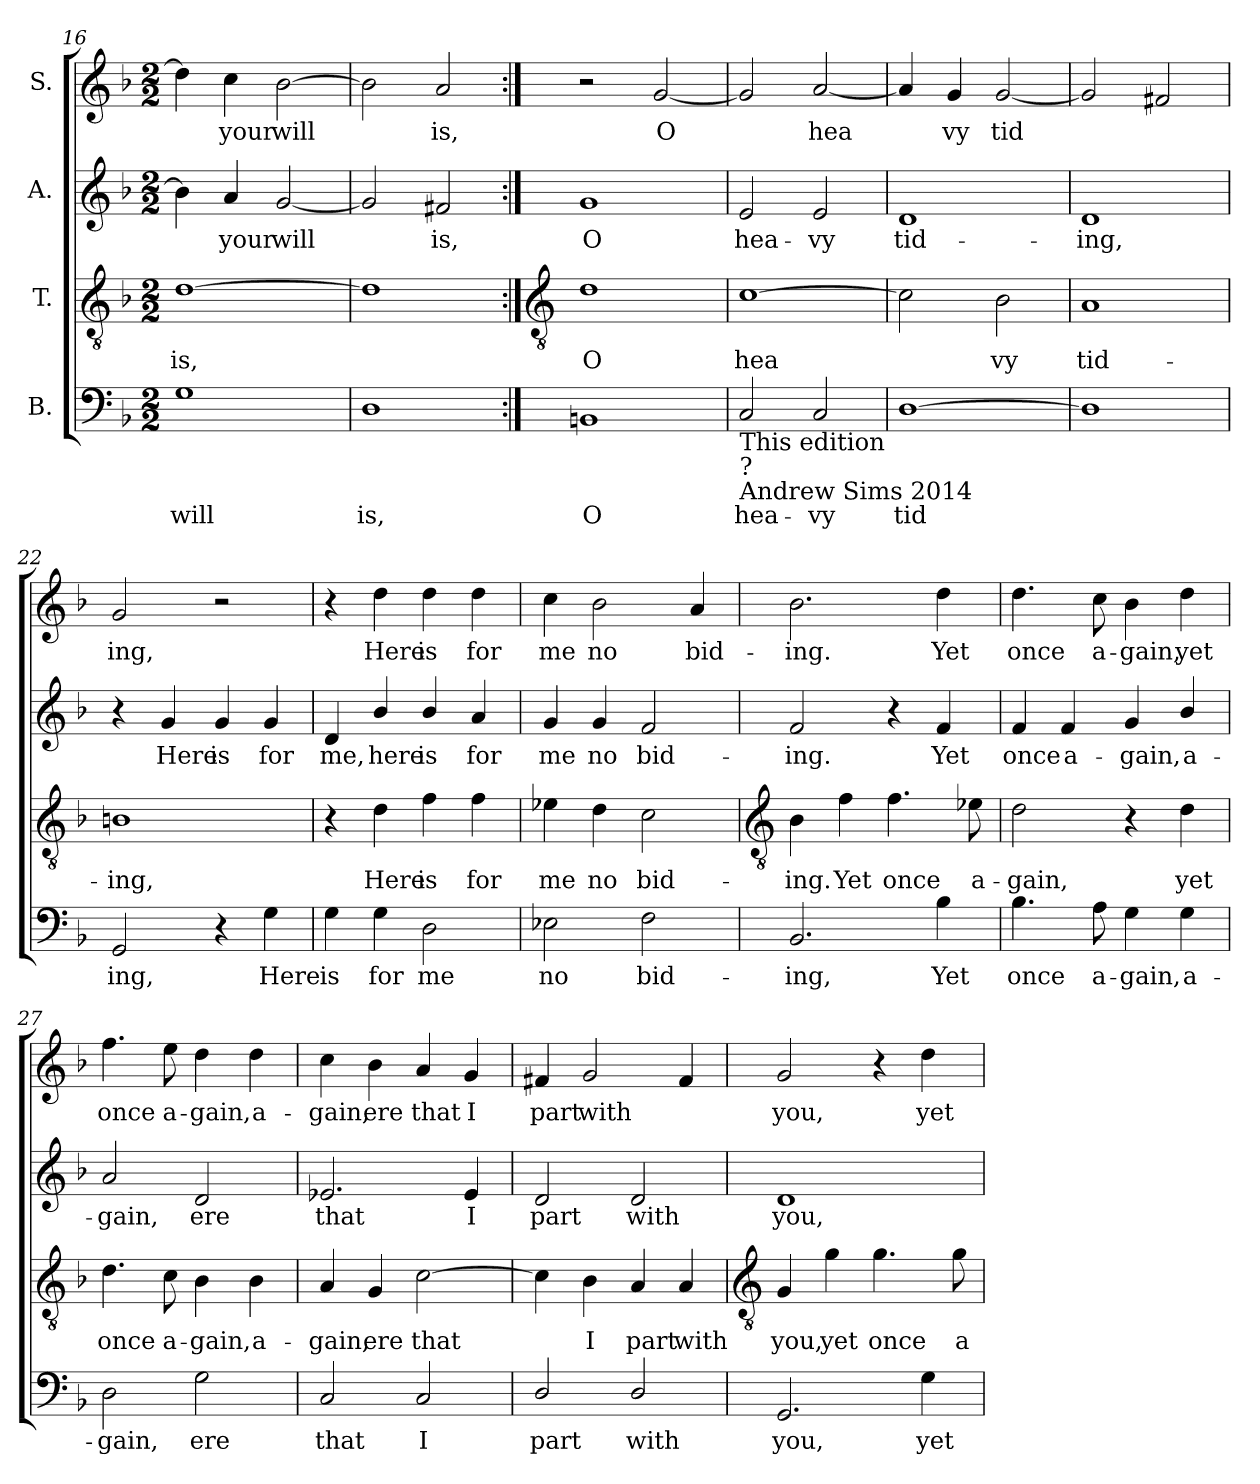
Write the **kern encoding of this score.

**kern	**text	**kern	**text	**kern	**text	**kern	**text
*part4	*part4	*part3	*part3	*part2	*part2	*part1	*part1
*staff4	*staff4	*staff3	*staff3	*staff2	*staff2	*staff1	*staff1
*I"B.	*	*I"T.	*	*I"A.	*	*I"S.	*
*clefF4	*	*clefGv2	*	*clefG2	*	*clefG2	*
*k[b-]	*	*k[b-]	*	*k[b-]	*	*k[b-]	*
*F:	*	*F:	*	*F:	*	*F:	*
*M2/2	*	*M2/2	*	*M2/2	*	*M2/2	*
=16	=16	=16	=16	=16	=16	=16	=16
!	!LO:LY:b	!	!LO:LY:b	!	!	!	!
1G	will	[1d	is,	4b-]	.	4dd]	.
!	!	!	!	!	!LO:LY:b	!	!LO:LY:b
.	.	.	.	4a	your	4cc	your
!	!	!	!	!	!LO:LY:b	!	!LO:LY:b
.	.	.	.	[2g	will	[2b-	will
=17	=17	=17	=17	=17	=17	=17	=17
!	!LO:LY:b	!	!	!	!	!	!
1D	is,	1d]	.	2g]	.	2b-]	.
!	!	!	!	!	!LO:LY:b	!	!LO:LY:b
.	.	.	.	2f#X	is,	2a	is,
!!LO:LB:g=z
=18:|!	=18:|!	=18:|!	=18:|!	=18:|!	=18:|!	=18:|!	=18:|!
*	*	*clefGv2	*	*	*	*	*
!	!LO:LY:b	!	!LO:LY:b	!	!LO:LY:b	!	!
1BBn	O	1d	O	1g	O	2r	.
!	!	!	!	!	!	!	!LO:LY:b
.	.	.	.	.	.	[2g	O
=19	=19	=19	=19	=19	=19	=19	=19
!LO:TX:b:t=This edition	!	!	!	!	!	!	!
!LO:TX:b:t=?	!	!	!	!	!	!	!
!LO:TX:b:t=Andrew Sims 2014	!	!	!	!	!	!	!
!	!LO:LY:b	!	!LO:LY:b	!	!LO:LY:b	!	!
2C	hea-	[1c	hea	2e	hea-	2g]	.
!	!LO:LY:b	!	!	!	!LO:LY:b	!	!LO:LY:b
2C	-vy	.	.	2e	-vy	[2a	hea
=20	=20	=20	=20	=20	=20	=20	=20
!	!LO:LY:b	!	!	!	!LO:LY:b	!	!
[1D	tid	2c]	.	1d	tid-	4a]	.
!	!	!	!	!	!	!	!LO:LY:b
.	.	.	.	.	.	4g	vy
!	!	!	!LO:LY:b	!	!	!	!LO:LY:b
.	.	2B-	vy	.	.	[2g	tid
=21	=21	=21	=21	=21	=21	=21	=21
!	!	!	!LO:LY:b	!	!LO:LY:b	!	!
1D]	.	1A	tid-	1d	-ing,	2g]	.
.	.	.	.	.	.	2f#X	.
=22	=22	=22	=22	=22	=22	=22	=22
!	!LO:LY:b	!	!LO:LY:b	!	!	!	!LO:LY:b
2GG	ing,	1Bn	-ing,	4r	.	2g	ing,
!	!	!	!	!	!LO:LY:b	!	!
.	.	.	.	4g	Here	.	.
!	!	!	!	!	!LO:LY:b	!	!
4r	.	.	.	4g	is	2r	.
!	!LO:LY:b	!	!	!	!LO:LY:b	!	!
4G	Here	.	.	4g	for	.	.
=23	=23	=23	=23	=23	=23	=23	=23
!	!LO:LY:b	!	!	!	!LO:LY:b	!	!
4G	is	4r	.	4d	me,	4r	.
!	!LO:LY:b	!	!LO:LY:b	!	!LO:LY:b	!	!LO:LY:b
4G	for	4d	Here	4b-/	here	4dd	Here
!	!LO:LY:b	!	!LO:LY:b	!	!LO:LY:b	!	!LO:LY:b
2D	me	4f	is	4b-/	is	4dd	is
!	!	!	!LO:LY:b	!	!LO:LY:b	!	!LO:LY:b
.	.	4f	for	4a	for	4dd	for
=24	=24	=24	=24	=24	=24	=24	=24
!	!LO:LY:b	!	!LO:LY:b	!	!LO:LY:b	!	!LO:LY:b
2E-X	no	4e-X	me	4g	me	4cc	me
!	!	!	!LO:LY:b	!	!LO:LY:b	!	!LO:LY:b
.	.	4d	no	4g	no	2b-	no
!	!LO:LY:b	!	!LO:LY:b	!	!LO:LY:b	!	!
2F	bid-	2c	bid-	2f	bid-	.	.
!	!	!	!	!	!	!	!LO:LY:b
.	.	.	.	.	.	4a	bid-
!!LO:LB:g=z
=25	=25	=25	=25	=25	=25	=25	=25
*	*	*clefGv2	*	*	*	*	*
!	!LO:LY:b	!	!LO:LY:b	!	!LO:LY:b	!	!LO:LY:b
2.BB-	-ing,	4B-	-ing.	2f	-ing.	2.b-	-ing.
!	!	!	!LO:LY:b	!	!	!	!
.	.	4f	Yet	.	.	.	.
!	!	!	!LO:LY:b	!	!	!	!
.	.	4.f	once	4r	.	.	.
!	!LO:LY:b	!	!	!	!LO:LY:b	!	!LO:LY:b
4B-	Yet	.	.	4f	Yet	4dd	Yet
!	!	!	!LO:LY:b	!	!	!	!
.	.	8e-X	a-	.	.	.	.
=26	=26	=26	=26	=26	=26	=26	=26
!	!LO:LY:b	!	!LO:LY:b	!	!LO:LY:b	!	!LO:LY:b
4.B-	once	2d	-gain,	4f	once	4.dd	once
!	!	!	!	!	!LO:LY:b	!	!
.	.	.	.	4f	a-	.	.
!	!LO:LY:b	!	!	!	!	!	!LO:LY:b
8A	a-	.	.	.	.	8cc	a-
!	!LO:LY:b	!	!	!	!LO:LY:b	!	!LO:LY:b
4G	-gain,	4r	.	4g	-gain,	4b-	-gain,
!	!LO:LY:b	!	!LO:LY:b	!	!LO:LY:b	!	!LO:LY:b
4G	a-	4d	yet	4b-/	a-	4dd	yet
=27	=27	=27	=27	=27	=27	=27	=27
!	!LO:LY:b	!	!LO:LY:b	!	!LO:LY:b	!	!LO:LY:b
2D	-gain,	4.d	once	2a	-gain,	4.ff	once
!	!	!	!LO:LY:b	!	!	!	!LO:LY:b
.	.	8c	a-	.	.	8ee	a-
!	!LO:LY:b	!	!LO:LY:b	!	!LO:LY:b	!	!LO:LY:b
2G	ere	4B-	-gain,	2d	ere	4dd	-gain,
!	!	!	!LO:LY:b	!	!	!	!LO:LY:b
.	.	4B-	a-	.	.	4dd	a-
=28	=28	=28	=28	=28	=28	=28	=28
!	!LO:LY:b	!	!LO:LY:b	!	!LO:LY:b	!	!LO:LY:b
2C	that	4A	-gain,	2.e-X	that	4cc	-gain,
!	!	!	!LO:LY:b	!	!	!	!LO:LY:b
.	.	4G	ere	.	.	4b-	ere
!	!LO:LY:b	!	!LO:LY:b	!	!	!	!LO:LY:b
2C	I	[2c	that	.	.	4a	that
!	!	!	!	!	!LO:LY:b	!	!LO:LY:b
.	.	.	.	4e-	I	4g	I
=29	=29	=29	=29	=29	=29	=29	=29
!	!LO:LY:b	!	!	!	!LO:LY:b	!	!LO:LY:b
2D/	part	4c]	.	2d	part	4f#X	part
!	!	!	!LO:LY:b	!	!	!	!LO:LY:b
.	.	4B-	I	.	.	2g	with
!	!LO:LY:b	!	!LO:LY:b	!	!LO:LY:b	!	!
2D/	with	4A	part	2d	with	.	.
!	!	!	!LO:LY:b	!	!	!	!
.	.	4A	with	.	.	4f#	.
!!LO:LB:g=z
=30	=30	=30	=30	=30	=30	=30	=30
*	*	*clefGv2	*	*	*	*	*
!	!LO:LY:b	!	!LO:LY:b	!	!LO:LY:b	!	!LO:LY:b
2.GG	you,	4G	you,	1d	you,	2g	you,
!	!	!	!LO:LY:b	!	!	!	!
.	.	4g	yet	.	.	.	.
!	!	!	!LO:LY:b	!	!	!	!
.	.	4.g	once	.	.	4r	.
!	!LO:LY:b	!	!	!	!	!	!LO:LY:b
4G	yet	.	.	.	.	4dd	yet
!	!	!	!LO:LY:b	!	!	!	!
.	.	8g	a-	.	.	.	.
=	=	=	=	=	=	=	=
*-	*-	*-	*-	*-	*-	*-	*-
